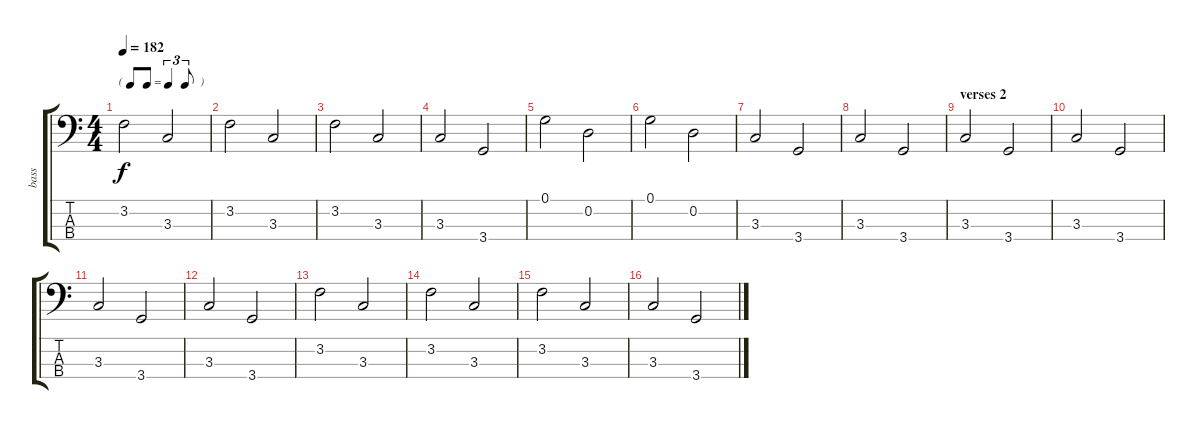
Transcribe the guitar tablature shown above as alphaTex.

\track ("bass" "bass") {instrument acousticbass}
\staff {score tabs}
\tuning (G2 D2 A1 E1) {hide}
\ts (4 4)
\tf triplet8th
\tempo 182
\clef f4
\ks c
3.2.2{dy f} 3.3.2 |
3.2.2 3.3.2 |
3.2.2 3.3.2 |
3.3.2 3.4.2 |
0.1.2 0.2.2 |
0.1.2 0.2.2 |
3.3.2 3.4.2 |
3.3.2 3.4.2 |
\section ("" "verses 2")
3.3.2 3.4.2 |
3.3.2 3.4.2 |
3.3.2 3.4.2 |
3.3.2 3.4.2 |
3.2.2 3.3.2 |
3.2.2 3.3.2 |
3.2.2 3.3.2 |
3.3.2 3.4.2
